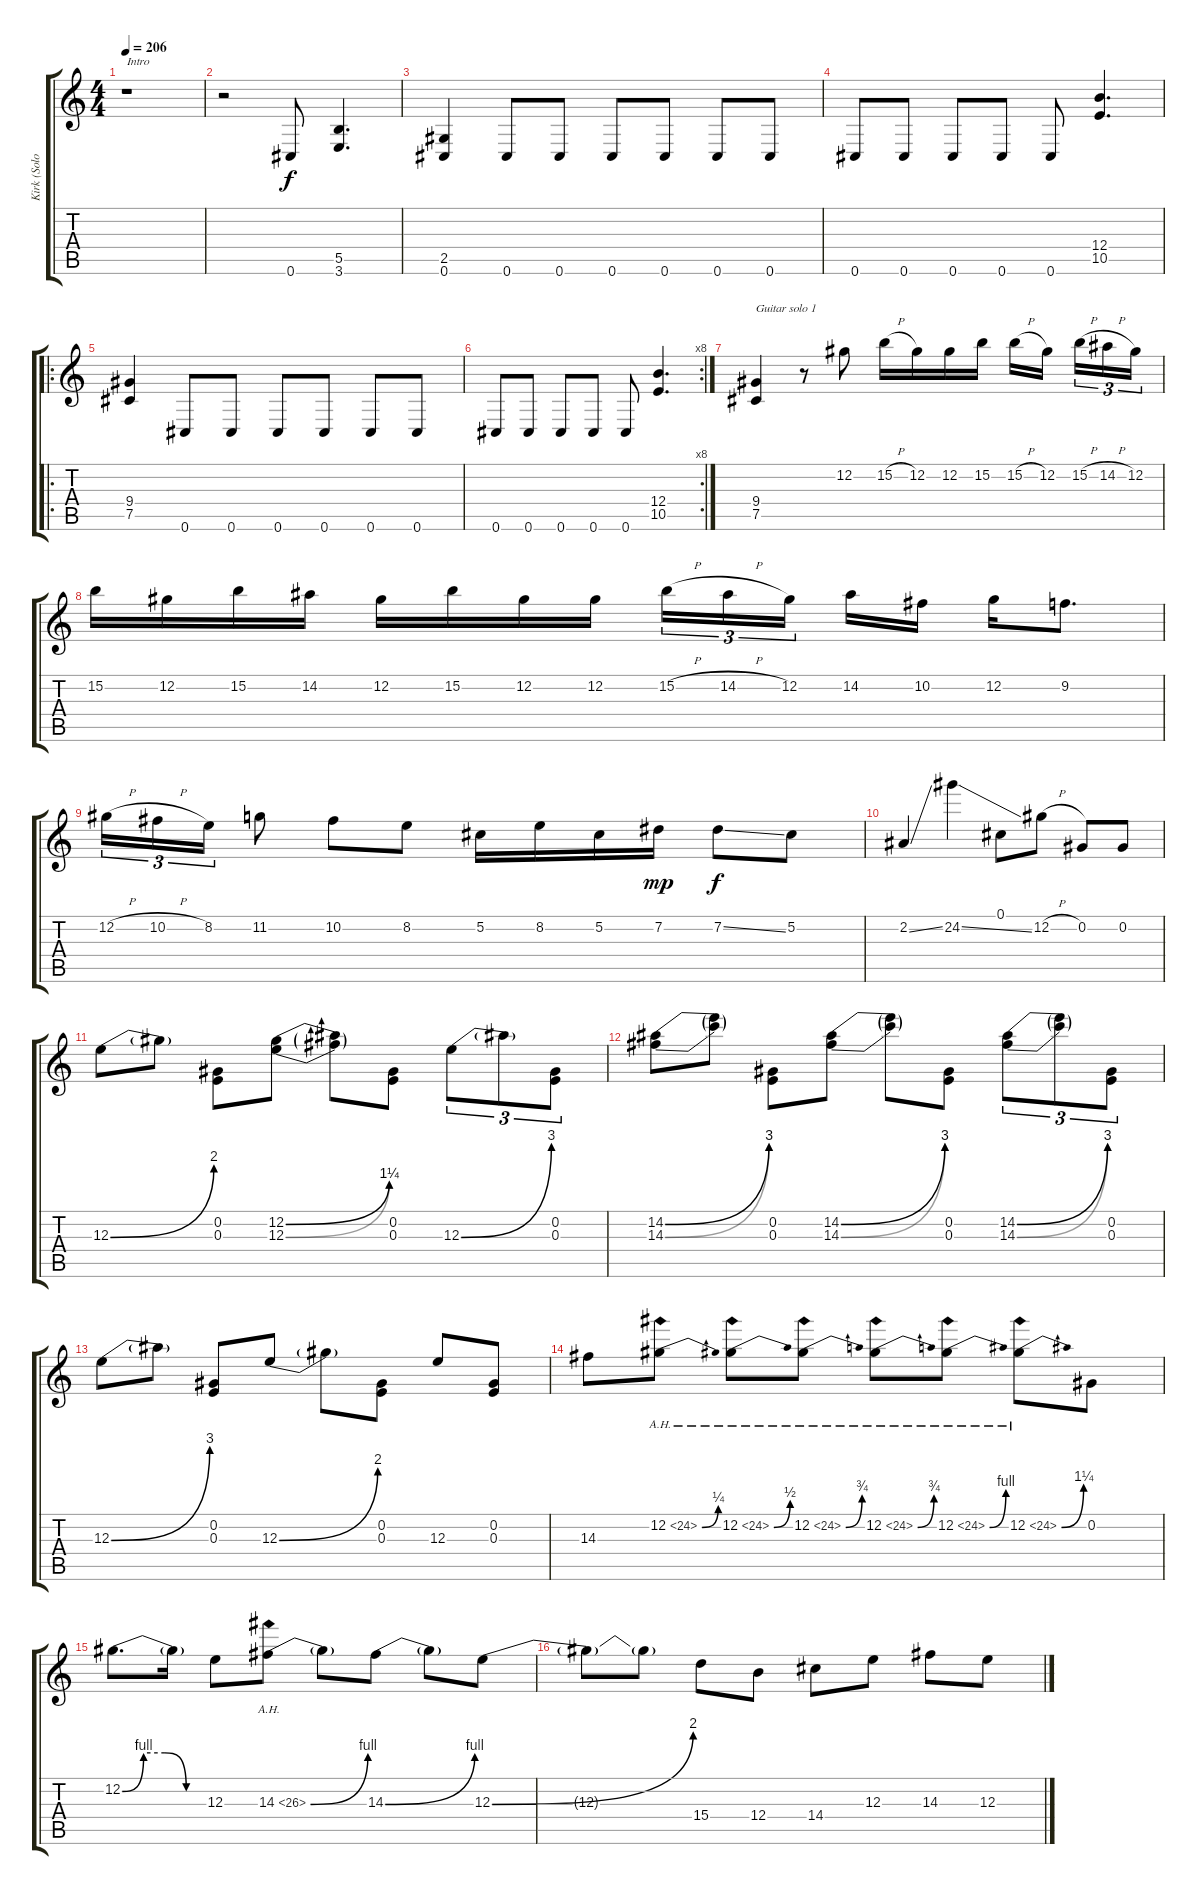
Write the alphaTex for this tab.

\track ("Kirk (Solo Guitar)" "Kirk (Solo") {instrument distortionguitar}
\staff {score tabs}
\tuning (Db4 Ab3 E3 B2 Gb2 Db2) {hide}
\ts (4 4)
\tempo 206
\clef g2
\ks c
r.1{txt "Intro" dy f instrument distortionguitar} |
r.2 0.6.8 (5.5 3.6).4{d} |
(2.5 0.6).4 0.6.8 0.6.8 0.6.8 0.6.8 0.6.8 0.6.8 |
0.6.8 0.6.8 0.6.8 0.6.8 0.6.8 (12.4 10.5).4{d} |
\ro
(9.4 7.5).4 0.6.8 0.6.8 0.6.8 0.6.8 0.6.8 0.6.8 |
\rc 8
0.6.8 0.6.8 0.6.8 0.6.8 0.6.8 (12.4 10.5).4{d} |
(9.4 7.5).4{txt "Guitar solo 1"} r.8 12.2.8{volume 12} 15.2{h}.16 12.2.16 12.2.16 15.2.16 15.2{h}.16 12.2.16 15.2{h}.16{tu (3 2)} 14.2{h}.16{tu (3 2)} 12.2.16{tu (3 2)} |
15.2.16 12.2.16 15.2.16 14.2.16 12.2.16 15.2.16 12.2.16 12.2.16 15.2{h}.16{tu (3 2)} 14.2{h}.16{tu (3 2)} 12.2.16{tu (3 2)} 14.2.16 10.2.16 12.2.16 9.2.8{d} |
12.2{h}.16{tu (3 2)} 10.2{h}.16{tu (3 2)} 8.2.16{tu (3 2)} 11.2.8 10.2.8 8.2.8 5.2.16 8.2.16 5.2.16 7.2.16{dy mp} 7.2{ss}.8{dy f} 5.2.8 |
2.2{ss}.4 24.2{ss}.4 0.1.8 12.2{h}.8 0.2.8 0.2.8 |
12.3{be (bend 0 0 60 8)}.8 12.3{t}.8 (0.2 0.3).8 (12.2{be (bend 0 0 60 5)} 12.3{be (bend 0 0 60 5)}).8 (12.2{t} 12.3{t}).8 (0.2 0.3).8 12.3{be (bend 0 0 60 12)}.8{tu (3 2)} 12.3{t}.8{tu (3 2)} (0.2 0.3).8{tu (3 2)} |
(14.2{be (bend 0 0 60 12)} 14.3{be (bend 0 0 60 12)}).8 (14.2{t} 14.3{t}).8 (0.2 0.3).8 (14.2{be (bend 0 0 60 12)} 14.3{be (bend 0 0 60 12)}).8 (14.2{t} 14.3{t}).8 (0.2 0.3).8 (14.2{be (bend 0 0 60 12)} 14.3{be (bend 0 0 60 12)}).8{tu (3 2)} (14.2{t} 14.3{t}).8{tu (3 2)} (0.2 0.3).8{tu (3 2)} |
12.3{be (bend 0 0 60 12)}.8 12.3{t}.8 (0.2 0.3).8 12.3{be (bend 0 0 60 8)}.8 12.3{t}.8 (0.2 0.3).8 12.3.8 (0.2 0.3).8 |
14.3.8 12.2{be (bend 0 0 60 1) ah 12}.8 12.2{be (bend 0 0 60 2) ah 12}.8 12.2{be (bend 0 0 60 3) ah 12}.8 12.2{be (bend 0 0 60 3) ah 12}.8 12.2{be (bend 0 0 60 4) ah 12}.8 12.2{be (bend 0 0 60 5) ah 12}.8 0.2.8 |
12.2{be (custom 0 0 15 4 30 4 45 0 60 0)}.8{d} 12.2{t}.16 12.3.8 14.3{be (bend 0 0 60 4) ah 12}.8 14.3{t}.8 14.3{be (bend 0 0 60 4)}.8 14.3{t}.8 12.3{be (bend 0 0 60 8)}.8 |
12.3{t}.8 12.3{t}.8 15.4.8 12.4.8 14.4.8 12.3.8 14.3.8 12.3.8
